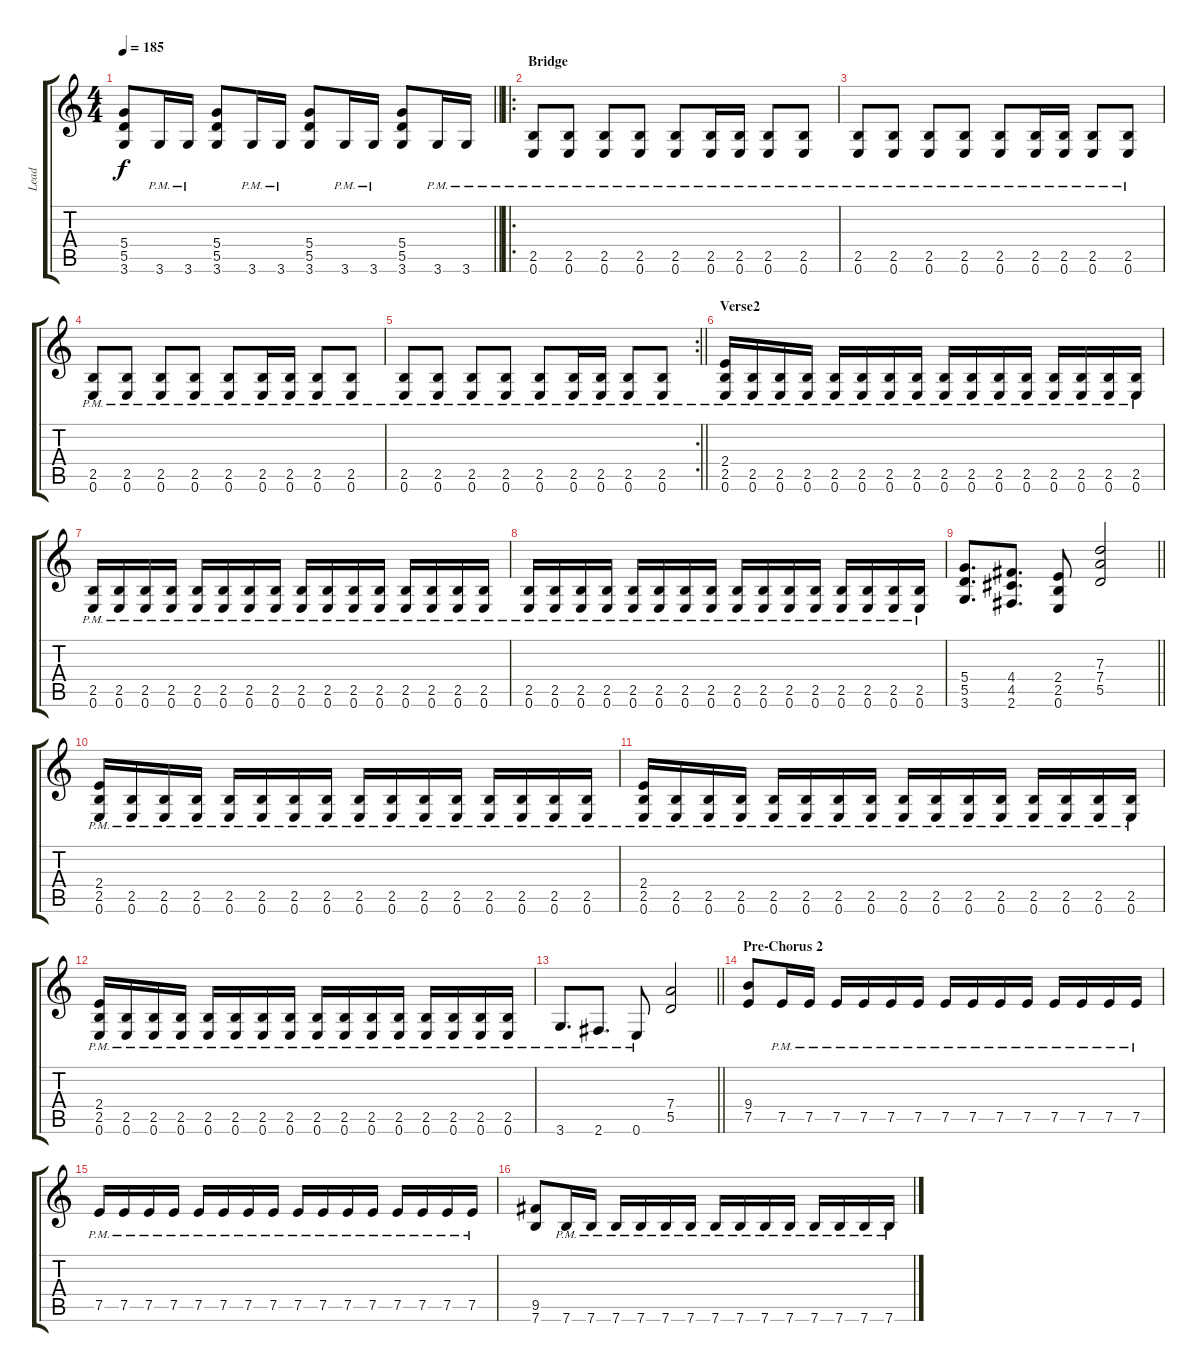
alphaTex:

\track ("Lead" "Lead") {instrument overdrivenguitar}
\staff {score tabs}
\tuning (E4 B3 G3 D3 A2 E2) {hide}
\ts (4 4)
\tempo 185
\clef g2
\barLineRight lightlight
\ks c
(5.4 5.5 3.6).8{dy f} 3.6{pm}.16 3.6{pm}.16 (5.4 5.5 3.6).8 3.6{pm}.16 3.6{pm}.16 (5.4 5.5 3.6).8 3.6{pm}.16 3.6{pm}.16 (5.4 5.5 3.6).8 3.6{pm}.16 3.6{pm}.16 |
\ro
\section ("" "Bridge")
(2.5{pm} 0.6{pm}).8 (2.5{pm} 0.6{pm}).8 (2.5{pm} 0.6{pm}).8 (2.5{pm} 0.6{pm}).8 (2.5{pm} 0.6{pm}).8 (2.5{pm} 0.6{pm}).16 (2.5{pm} 0.6{pm}).16 (2.5{pm} 0.6{pm}).8 (2.5{pm} 0.6{pm}).8 |
(2.5{pm} 0.6{pm}).8 (2.5{pm} 0.6{pm}).8 (2.5{pm} 0.6{pm}).8 (2.5{pm} 0.6{pm}).8 (2.5{pm} 0.6{pm}).8 (2.5{pm} 0.6{pm}).16 (2.5{pm} 0.6{pm}).16 (2.5{pm} 0.6{pm}).8 (2.5{pm} 0.6{pm}).8 |
(2.5{pm} 0.6{pm}).8 (2.5{pm} 0.6{pm}).8 (2.5{pm} 0.6{pm}).8 (2.5{pm} 0.6{pm}).8 (2.5{pm} 0.6{pm}).8 (2.5{pm} 0.6{pm}).16 (2.5{pm} 0.6{pm}).16 (2.5{pm} 0.6{pm}).8 (2.5{pm} 0.6{pm}).8 |
\rc 2
\barLineRight lightlight
(2.5{pm} 0.6{pm}).8 (2.5{pm} 0.6{pm}).8 (2.5{pm} 0.6{pm}).8 (2.5{pm} 0.6{pm}).8 (2.5{pm} 0.6{pm}).8 (2.5{pm} 0.6{pm}).16 (2.5{pm} 0.6{pm}).16 (2.5{pm} 0.6{pm}).8 (2.5{pm} 0.6{pm}).8 |
\section ("" "Verse2")
(2.4{pm} 2.5{pm} 0.6{pm}).16 (2.5{pm} 0.6{pm}).16 (2.5{pm} 0.6{pm}).16 (2.5{pm} 0.6{pm}).16 (2.5{pm} 0.6{pm}).16 (2.5{pm} 0.6{pm}).16 (2.5{pm} 0.6{pm}).16 (2.5{pm} 0.6{pm}).16 (2.5{pm} 0.6{pm}).16 (2.5{pm} 0.6{pm}).16 (2.5{pm} 0.6{pm}).16 (2.5{pm} 0.6{pm}).16 (2.5{pm} 0.6{pm}).16 (2.5{pm} 0.6{pm}).16 (2.5{pm} 0.6{pm}).16 (2.5{pm} 0.6{pm}).16 |
(2.5{pm} 0.6{pm}).16 (2.5{pm} 0.6{pm}).16 (2.5{pm} 0.6{pm}).16 (2.5{pm} 0.6{pm}).16 (2.5{pm} 0.6{pm}).16 (2.5{pm} 0.6{pm}).16 (2.5{pm} 0.6{pm}).16 (2.5{pm} 0.6{pm}).16 (2.5{pm} 0.6{pm}).16 (2.5{pm} 0.6{pm}).16 (2.5{pm} 0.6{pm}).16 (2.5{pm} 0.6{pm}).16 (2.5{pm} 0.6{pm}).16 (2.5{pm} 0.6{pm}).16 (2.5{pm} 0.6{pm}).16 (2.5{pm} 0.6{pm}).16 |
(2.5{pm} 0.6{pm}).16 (2.5{pm} 0.6{pm}).16 (2.5{pm} 0.6{pm}).16 (2.5{pm} 0.6{pm}).16 (2.5{pm} 0.6{pm}).16 (2.5{pm} 0.6{pm}).16 (2.5{pm} 0.6{pm}).16 (2.5{pm} 0.6{pm}).16 (2.5{pm} 0.6{pm}).16 (2.5{pm} 0.6{pm}).16 (2.5{pm} 0.6{pm}).16 (2.5{pm} 0.6{pm}).16 (2.5{pm} 0.6{pm}).16 (2.5{pm} 0.6{pm}).16 (2.5{pm} 0.6{pm}).16 (2.5{pm} 0.6{pm}).16 |
\barLineRight lightlight
(5.4 5.5 3.6).8{d} (4.4 4.5 2.6).8{d} (2.4 2.5 0.6).8 (7.3 7.4 5.5).2 |
(2.4{pm} 2.5{pm} 0.6{pm}).16 (2.5{pm} 0.6{pm}).16 (2.5{pm} 0.6{pm}).16 (2.5{pm} 0.6{pm}).16 (2.5{pm} 0.6{pm}).16 (2.5{pm} 0.6{pm}).16 (2.5{pm} 0.6{pm}).16 (2.5{pm} 0.6{pm}).16 (2.5{pm} 0.6{pm}).16 (2.5{pm} 0.6{pm}).16 (2.5{pm} 0.6{pm}).16 (2.5{pm} 0.6{pm}).16 (2.5{pm} 0.6{pm}).16 (2.5{pm} 0.6{pm}).16 (2.5{pm} 0.6{pm}).16 (2.5{pm} 0.6{pm}).16 |
(2.4{pm} 2.5{pm} 0.6{pm}).16 (2.5{pm} 0.6{pm}).16 (2.5{pm} 0.6{pm}).16 (2.5{pm} 0.6{pm}).16 (2.5{pm} 0.6{pm}).16 (2.5{pm} 0.6{pm}).16 (2.5{pm} 0.6{pm}).16 (2.5{pm} 0.6{pm}).16 (2.5{pm} 0.6{pm}).16 (2.5{pm} 0.6{pm}).16 (2.5{pm} 0.6{pm}).16 (2.5{pm} 0.6{pm}).16 (2.5{pm} 0.6{pm}).16 (2.5{pm} 0.6{pm}).16 (2.5{pm} 0.6{pm}).16 (2.5{pm} 0.6{pm}).16 |
(2.4{pm} 2.5{pm} 0.6{pm}).16 (2.5{pm} 0.6{pm}).16 (2.5{pm} 0.6{pm}).16 (2.5{pm} 0.6{pm}).16 (2.5{pm} 0.6{pm}).16 (2.5{pm} 0.6{pm}).16 (2.5{pm} 0.6{pm}).16 (2.5{pm} 0.6{pm}).16 (2.5{pm} 0.6{pm}).16 (2.5{pm} 0.6{pm}).16 (2.5{pm} 0.6{pm}).16 (2.5{pm} 0.6{pm}).16 (2.5{pm} 0.6{pm}).16 (2.5{pm} 0.6{pm}).16 (2.5{pm} 0.6{pm}).16 (2.5{pm} 0.6{pm}).16 |
\barLineRight lightlight
3.6{pm}.8{d} 2.6{pm}.8{d} 0.6{pm}.8 (7.4 5.5).2 |
\section ("" "Pre-Chorus 2")
(9.4 7.5).8 7.5{pm}.16 7.5{pm}.16 7.5{pm}.16 7.5{pm}.16 7.5{pm}.16 7.5{pm}.16 7.5{pm}.16 7.5{pm}.16 7.5{pm}.16 7.5{pm}.16 7.5{pm}.16 7.5{pm}.16 7.5{pm}.16 7.5{pm}.16 |
7.5{pm}.16 7.5{pm}.16 7.5{pm}.16 7.5{pm}.16 7.5{pm}.16 7.5{pm}.16 7.5{pm}.16 7.5{pm}.16 7.5{pm}.16 7.5{pm}.16 7.5{pm}.16 7.5{pm}.16 7.5{pm}.16 7.5{pm}.16 7.5{pm}.16 7.5{pm}.16 |
(9.5 7.6).8 7.6{pm}.16 7.6{pm}.16 7.6{pm}.16 7.6{pm}.16 7.6{pm}.16 7.6{pm}.16 7.6{pm}.16 7.6{pm}.16 7.6{pm}.16 7.6{pm}.16 7.6{pm}.16 7.6{pm}.16 7.6{pm}.16 7.6{pm}.16
